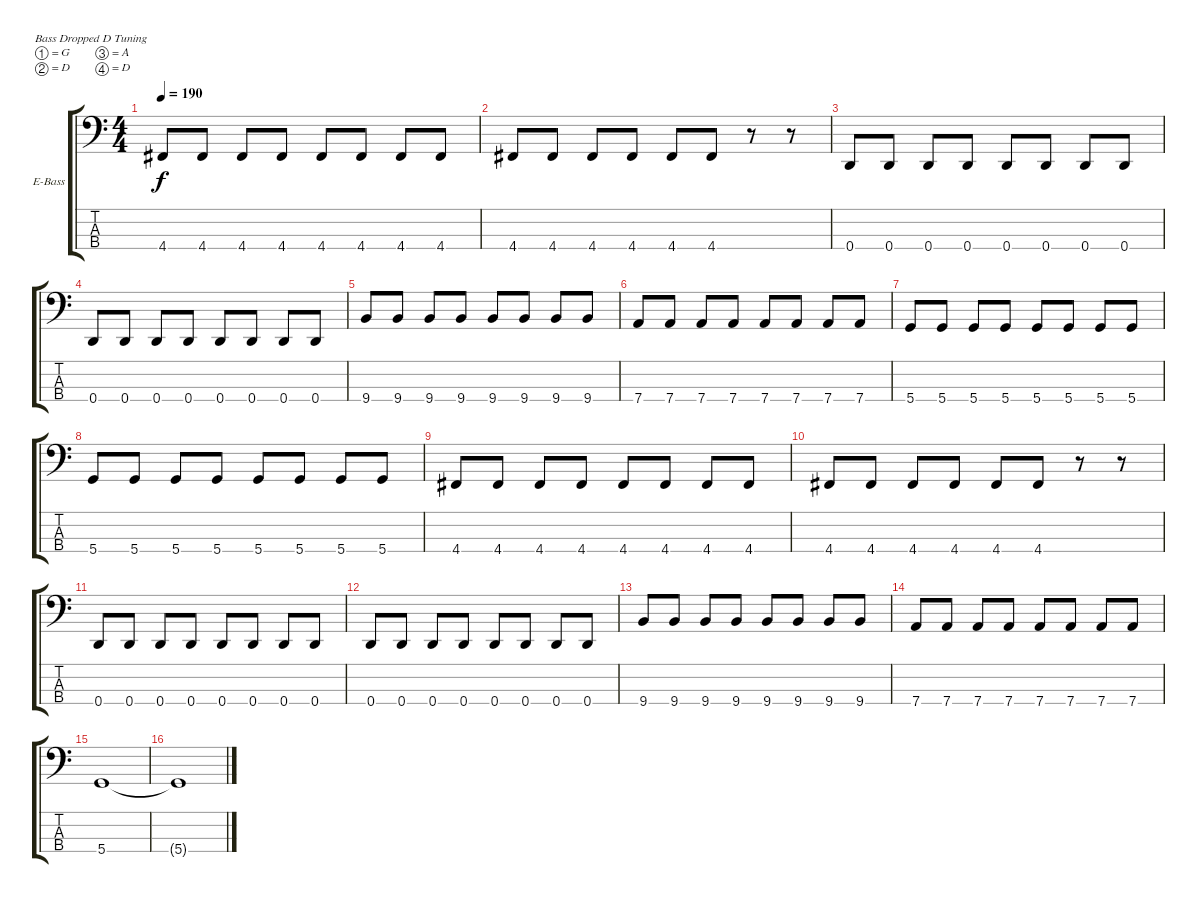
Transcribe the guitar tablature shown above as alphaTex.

\bracketExtendMode groupsimilarinstruments
\firstSystemTrackNameOrientation horizontal
\otherSystemsTrackNameOrientation horizontal
\track ("Zack" "E-Bass") {instrument electricbassfinger}
\staff {score tabs}
\tuning (G2 D2 A1 D1)
\ts (4 4)
\tempo 190
\clef f4
\ks c
4.4.8{dy f} 4.4.8 4.4.8 4.4.8 4.4.8 4.4.8 4.4.8 4.4.8 |
4.4.8 4.4.8 4.4.8 4.4.8 4.4.8 4.4.8 r.8 r.8 |
0.4.8 0.4.8 0.4.8 0.4.8 0.4.8 0.4.8 0.4.8 0.4.8 |
0.4.8 0.4.8 0.4.8 0.4.8 0.4.8 0.4.8 0.4.8 0.4.8 |
9.4.8 9.4.8 9.4.8 9.4.8 9.4.8 9.4.8 9.4.8 9.4.8 |
7.4.8 7.4.8 7.4.8 7.4.8 7.4.8 7.4.8 7.4.8 7.4.8 |
5.4.8 5.4.8 5.4.8 5.4.8 5.4.8 5.4.8 5.4.8 5.4.8 |
5.4.8 5.4.8 5.4.8 5.4.8 5.4.8 5.4.8 5.4.8 5.4.8 |
4.4.8 4.4.8 4.4.8 4.4.8 4.4.8 4.4.8 4.4.8 4.4.8 |
4.4.8 4.4.8 4.4.8 4.4.8 4.4.8 4.4.8 r.8 r.8 |
0.4.8 0.4.8 0.4.8 0.4.8 0.4.8 0.4.8 0.4.8 0.4.8 |
0.4.8 0.4.8 0.4.8 0.4.8 0.4.8 0.4.8 0.4.8 0.4.8 |
9.4.8 9.4.8 9.4.8 9.4.8 9.4.8 9.4.8 9.4.8 9.4.8 |
7.4.8 7.4.8 7.4.8 7.4.8 7.4.8 7.4.8 7.4.8 7.4.8 |
5.4.1 |
5.4{t}.1
